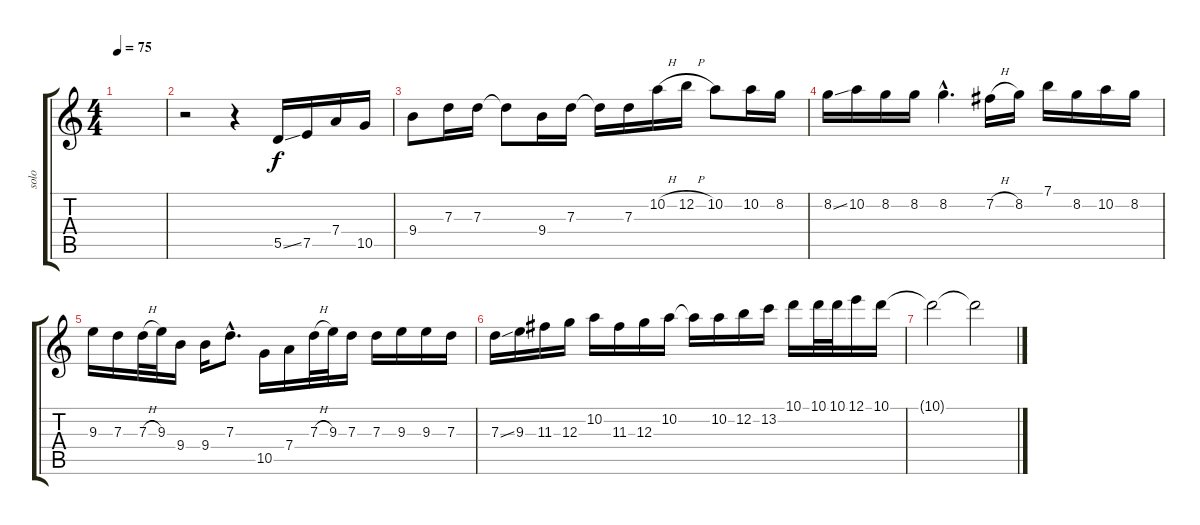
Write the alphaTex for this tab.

\track ("solo" "solo") {instrument electricguitarclean}
\staff {score tabs}
\tuning (E4 B3 G3 D3 A2 E2) {hide}
\ts (4 4)
\tempo 75
\clef g2
\ks c
|
r.2 r.4 5.5{ss}.16 7.5.16 7.4.16 10.5.16 |
9.4.8 7.3.16 7.3.16 7.3{t}.8 9.4.16 7.3.16 7.3{t}.16 7.3.16 10.2{h}.16 12.2{h}.16 10.2.8 10.2.16 8.2.16 |
8.2{ss}.16 10.2.16 8.2.16 8.2.16 8.2{hac}.4{d} 7.2{h}.16 8.2.16 7.1.16 8.2.16 10.2.16 8.2.16 |
9.3.16 7.3.16 7.3{h}.32 9.3.32 9.4.16 9.4.16 7.3{hac}.8{d} 10.5.16 7.4.16 7.3{h}.32 9.3.32 7.3.16 7.3.16 9.3.16 9.3.16 7.3.16 |
7.3{ss}.16 9.3.16 11.3.16 12.3.16 10.2.16 11.3.16 12.3.16 10.2.16 10.2{t}.16 10.2.16 12.2.16 13.2.16 10.1.16 10.1.32 10.1.32 12.1.16 10.1.16 |
10.1{t}.2 10.1{t}.2
